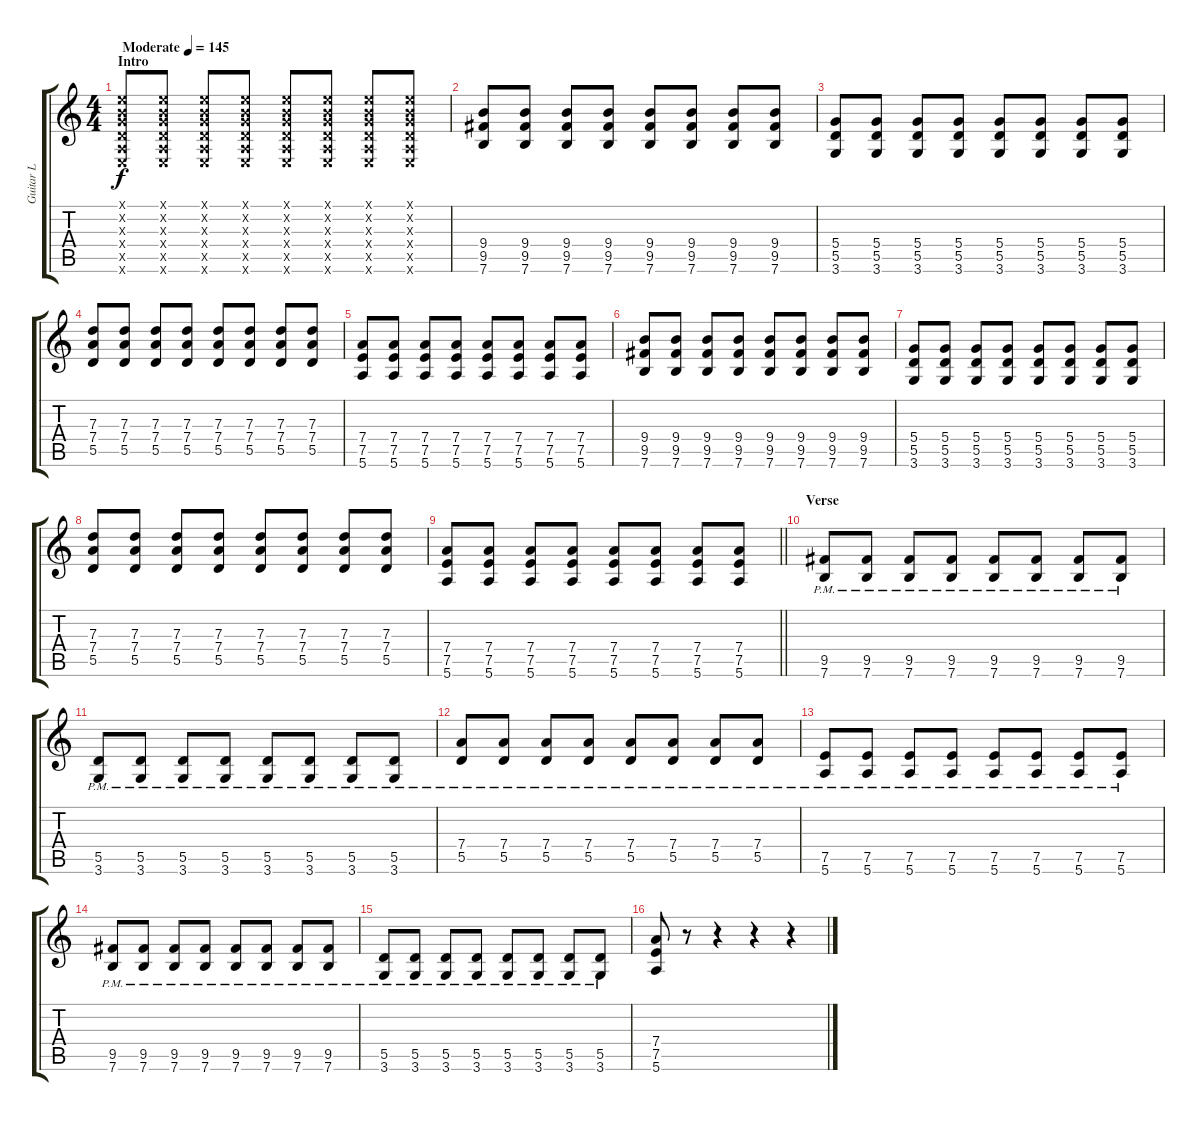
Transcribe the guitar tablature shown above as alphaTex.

\track ("Guitar L" "Guitar L") {instrument distortionguitar}
\staff {score tabs}
\tuning (E4 B3 G3 D3 A2 E2) {hide}
\ts (4 4)
\section ("" "Intro")
\tempo (145 "Moderate")
\clef g2
\ks c
(0.1{x} 0.2{x} 0.3{x} 0.4{x} 0.5{x} 0.6{x}).8{dy f instrument distortionguitar} (0.1{x} 0.2{x} 0.3{x} 0.4{x} 0.5{x} 0.6{x}).8 (0.1{x} 0.2{x} 0.3{x} 0.4{x} 0.5{x} 0.6{x}).8 (0.1{x} 0.2{x} 0.3{x} 0.4{x} 0.5{x} 0.6{x}).8 (0.1{x} 0.2{x} 0.3{x} 0.4{x} 0.5{x} 0.6{x}).8 (0.1{x} 0.2{x} 0.3{x} 0.4{x} 0.5{x} 0.6{x}).8 (0.1{x} 0.2{x} 0.3{x} 0.4{x} 0.5{x} 0.6{x}).8 (0.1{x} 0.2{x} 0.3{x} 0.4{x} 0.5{x} 0.6{x}).8 |
(9.4 9.5 7.6).8 (9.4 9.5 7.6).8 (9.4 9.5 7.6).8 (9.4 9.5 7.6).8 (9.4 9.5 7.6).8 (9.4 9.5 7.6).8{txt ""} (9.4 9.5 7.6).8 (9.4 9.5 7.6).8 |
(5.4 5.5 3.6).8 (5.4 5.5 3.6).8 (5.4 5.5 3.6).8 (5.4 5.5 3.6).8 (5.4 5.5 3.6).8 (5.4 5.5 3.6).8 (5.4 5.5 3.6).8 (5.4 5.5 3.6).8 |
(7.3 7.4 5.5).8 (7.3 7.4 5.5).8 (7.3 7.4 5.5).8 (7.3 7.4 5.5).8 (7.3 7.4 5.5).8 (7.3 7.4 5.5).8 (7.3 7.4 5.5).8 (7.3 7.4 5.5).8 |
(7.4 7.5 5.6).8 (7.4 7.5 5.6).8 (7.4 7.5 5.6).8 (7.4 7.5 5.6).8 (7.4 7.5 5.6).8 (7.4 7.5 5.6).8 (7.4 7.5 5.6).8 (7.4 7.5 5.6).8 |
(9.4 9.5 7.6).8 (9.4 9.5 7.6).8 (9.4 9.5 7.6).8 (9.4 9.5 7.6).8 (9.4 9.5 7.6).8 (9.4 9.5 7.6).8 (9.4 9.5 7.6).8 (9.4 9.5 7.6).8 |
(5.4 5.5 3.6).8 (5.4 5.5 3.6).8 (5.4 5.5 3.6).8 (5.4 5.5 3.6).8 (5.4 5.5 3.6).8 (5.4 5.5 3.6).8 (5.4 5.5 3.6).8 (5.4 5.5 3.6).8 |
(7.3 7.4 5.5).8 (7.3 7.4 5.5).8 (7.3 7.4 5.5).8 (7.3 7.4 5.5).8 (7.3 7.4 5.5).8 (7.3 7.4 5.5).8 (7.3 7.4 5.5).8 (7.3 7.4 5.5).8 |
\barLineRight lightlight
(7.4 7.5 5.6).8 (7.4 7.5 5.6).8 (7.4 7.5 5.6).8 (7.4 7.5 5.6).8 (7.4 7.5 5.6).8 (7.4 7.5 5.6).8 (7.4 7.5 5.6).8 (7.4 7.5 5.6).8 |
\section ("" "Verse")
(9.5{pm} 7.6{pm}).8 (9.5{pm} 7.6{pm}).8 (9.5{pm} 7.6{pm}).8 (9.5{pm} 7.6{pm}).8 (9.5{pm} 7.6{pm}).8 (9.5{pm} 7.6{pm}).8 (9.5{pm} 7.6{pm}).8 (9.5{pm} 7.6{pm}).8 |
(5.5{pm} 3.6{pm}).8 (5.5{pm} 3.6{pm}).8 (5.5{pm} 3.6{pm}).8 (5.5{pm} 3.6{pm}).8 (5.5{pm} 3.6{pm}).8 (5.5{pm} 3.6{pm}).8 (5.5{pm} 3.6{pm}).8 (5.5{pm} 3.6{pm}).8 |
(7.4{pm} 5.5{pm}).8 (7.4{pm} 5.5{pm}).8 (7.4{pm} 5.5{pm}).8 (7.4{pm} 5.5{pm}).8 (7.4{pm} 5.5{pm}).8 (7.4{pm} 5.5{pm}).8 (7.4{pm} 5.5{pm}).8 (7.4{pm} 5.5{pm}).8 |
(7.5{pm} 5.6{pm}).8 (7.5{pm} 5.6{pm}).8 (7.5{pm} 5.6{pm}).8 (7.5{pm} 5.6{pm}).8 (7.5{pm} 5.6{pm}).8 (7.5{pm} 5.6{pm}).8 (7.5{pm} 5.6{pm}).8 (7.5{pm} 5.6{pm}).8 |
(9.5{pm} 7.6{pm}).8 (9.5{pm} 7.6{pm}).8 (9.5{pm} 7.6{pm}).8 (9.5{pm} 7.6{pm}).8 (9.5{pm} 7.6{pm}).8 (9.5{pm} 7.6{pm}).8 (9.5{pm} 7.6{pm}).8 (9.5{pm} 7.6{pm}).8 |
(5.5{pm} 3.6{pm}).8 (5.5{pm} 3.6{pm}).8 (5.5{pm} 3.6{pm}).8 (5.5{pm} 3.6{pm}).8 (5.5{pm} 3.6{pm}).8 (5.5{pm} 3.6{pm}).8 (5.5{pm} 3.6{pm}).8 (5.5{pm} 3.6{pm}).8 |
(7.4 7.5 5.6).8 r.8 r.4 r.4 r.4
